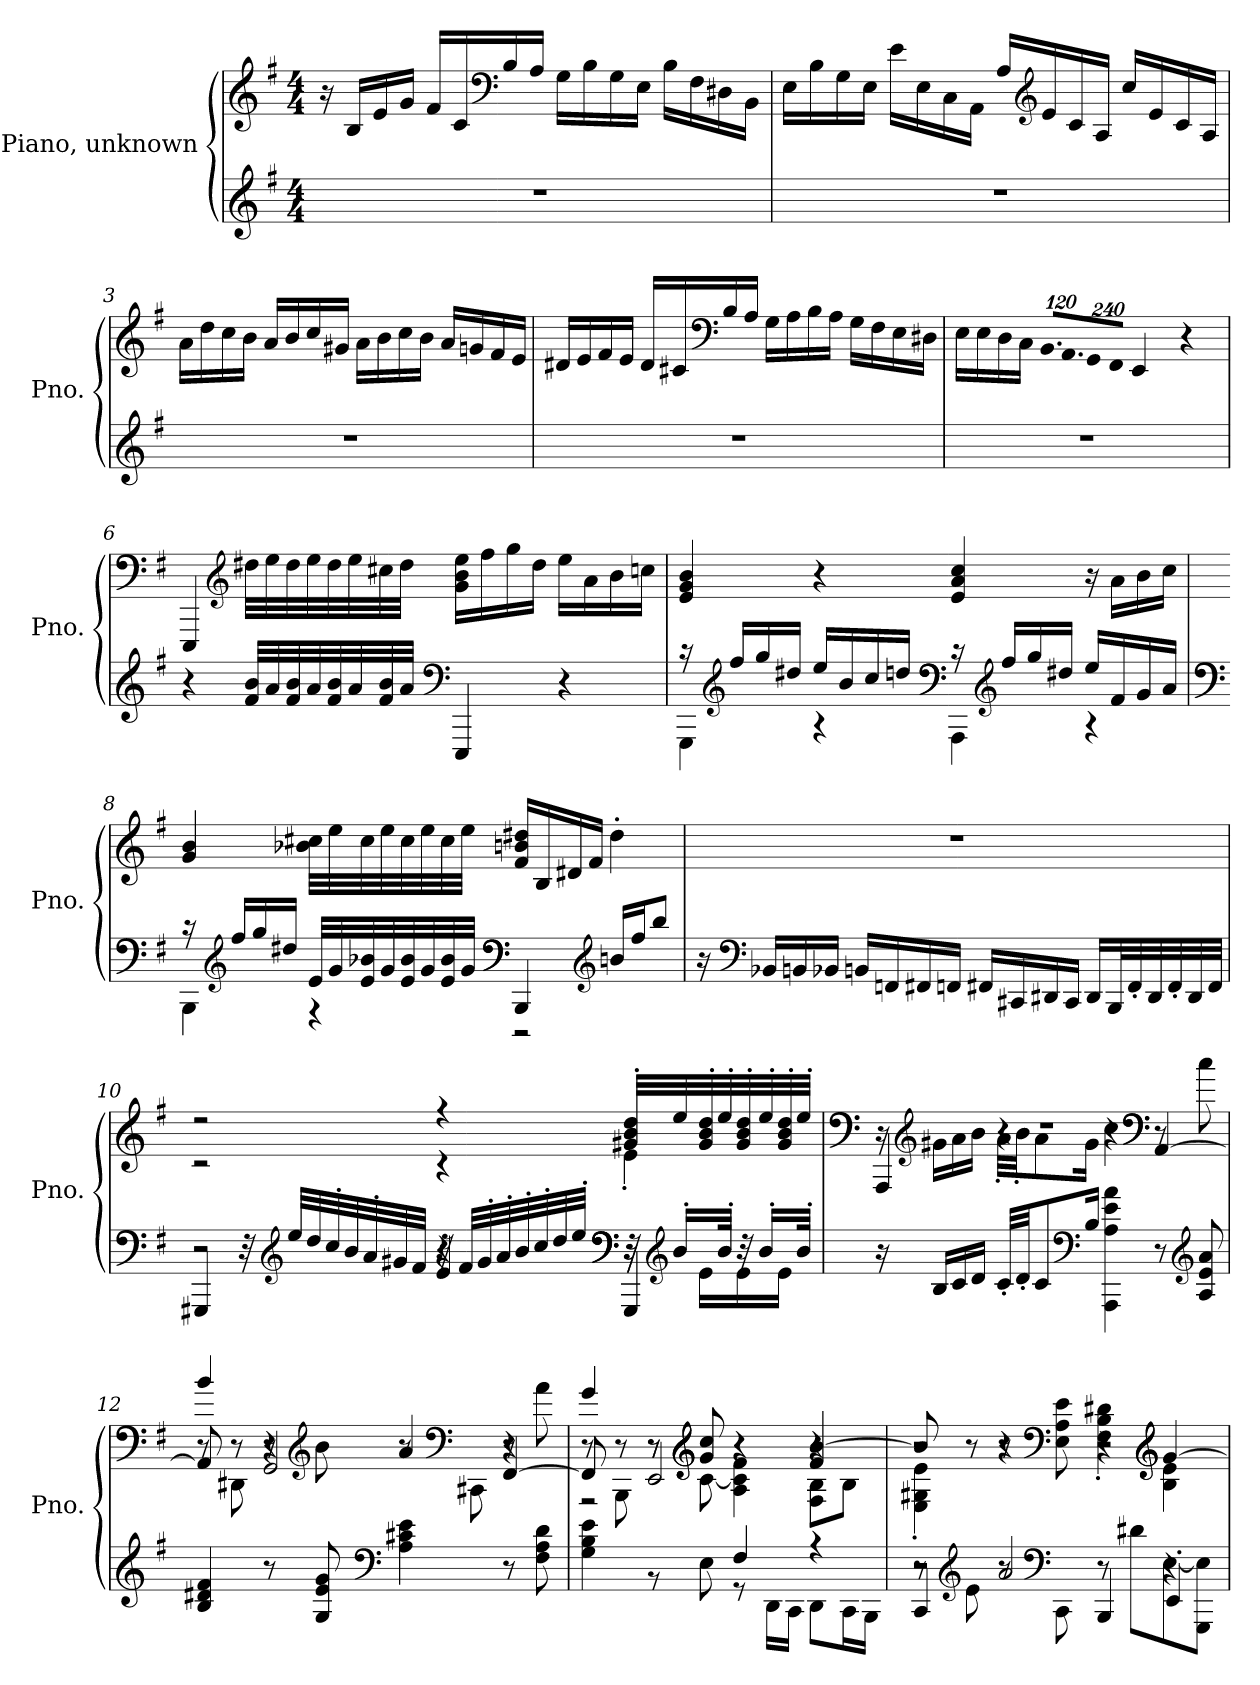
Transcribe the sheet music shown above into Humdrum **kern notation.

**kern	**kern
*part1	*part1
*staff2	*staff1
*I"Piano, unknown	*
*I'Pno.	*
*clefG2	*clefG2
*k[f#]	*k[f#]
*M4/4	*M4/4
*MM120	*MM120
=1	=1
1r	16r
.	16B/LL
.	16e/
.	16g/JJ
.	16f#/LL
.	16c/
*	*clefF4
.	16B/
.	16A/JJ
.	16G\LL
.	16B\
.	16G\
.	16E\JJ
.	16B\LL
.	16F#\
.	16D#X\
.	16BB\JJ
=2	=2
1r	16E\LL
.	16B\
.	16G\
.	16E\JJ
.	16e\LL
.	16E\
.	16C\
.	16AA\JJ
.	16A/LL
*	*clefG2
.	16e/
.	16c/
.	16A/JJ
.	16cc/LL
.	16e/
.	16c/
.	16A/JJ
!!LO:LB:g=z
=3	=3
1r	16a\LL
.	16dd\
.	16cc\
.	16b\JJ
.	16a/LL
.	16b/
.	16cc/
.	16g#X/JJ
.	16a\LL
.	16b\
.	16cc\
.	16b\JJ
.	16a/LL
.	16gn/
.	16f#/
.	16e/JJ
=4	=4
1r	16d#X/LL
.	16e/
.	16f#/
.	16e/JJ
.	16d#/LL
.	16c#X/
*	*clefF4
.	16B/
.	16A/JJ
.	16G\LL
.	16A\
.	16B\
.	16A\JJ
.	16G\LL
.	16F#\
.	16E\
.	16D#X\JJ
!!LO:LB:g=z
=5	=5
1r	16E\LL
.	16E\
.	16D\
.	16C\JJ
*	*Xbrackettup
!	!LO:N:vis=32.
.	1920%103BB/LLL
!	!LO:N:vis=32.
.	1920%103AA/J
!	!LO:N:vis=16
.	1920%137GG/
!	!LO:N:vis=16
.	1920%137FF#/JJ
.	4EE/
.	4r
=6	=6
4r	4EEE/
*	*clefG2
32f#/ 32b/LLL	32dd#X\LLL
32a/	32ee\
32f#/ 32b/	32dd#\
32a/	32ee\
32f#/ 32b/	32dd#\
32a/	32ee\
32f#/ 32b/	32cc#X\
32a/JJJ	32dd#\JJJ
*clefF4	*
4EEE/	16g\ 16b\ 16ee\LL
.	16ff#\
.	16gg\
.	16dd#\JJ
4r	16ee\LL
.	16a\
.	16b\
.	16ccn\JJ
!!LO:LB:g=z
=7	=7
*^	*
16r	4GGG\	4e/ 4g/ 4b/
*clefG2	*	*
16ff#/LL	.	.
16gg/	.	.
16dd#X/JJ	.	.
16ee/LL	4r	4r
16b/	.	.
16cc/	.	.
16ddn/JJ	.	.
*clefF4	*	*
16r	4AAA\	4e/ 4a/ 4cc/
*clefG2	*	*
16ff#/LL	.	.
16gg/	.	.
16dd#X/JJ	.	.
16ee/LL	4r	16r
16f#/	.	16a\LL
16g/	.	16b\
16a/JJ	.	16cc\JJ
!!LO:LB:g=z
=8	=8	=8
*clefF4	*	*
16r	4BBB\	4g/ 4b/
*clefG2	*	*
16ff#/LL	.	.
16gg/	.	.
16dd#X/JJ	.	.
32e/LLL	4r	32b-X\ 32cc#X\LLL
32g/	.	32ee\
32e/ 32b-X/	.	32cc#\
32g/	.	32ee\
32e/ 32b-/	.	32cc#\
32g/	.	32ee\
32e/ 32b-/	.	32cc#\
32g/JJJ	.	32ee\JJJ
*clefF4	*	*
4BBB/	2r	16f#/ 16bn/ 16dd#X/LL
.	.	16B/
.	.	16d#X/
.	.	16f#/JJ
*clefG2	*	*
16bn/LL	.	4dd#'\
16ff#/J	.	.
8bb/J	.	.
*v	*v	*
!!LO:LB:g=z
=9	=9
16r	1r
*clefF4	*
16BB-X/LL	.
16BBn/	.
16BB-X/JJ	.
16BBn/LL	.
16FFn/	.
16FF#X/	.
16FFn/JJ	.
16FF#X/LL	.
16CC#X/	.
16DD#X/	.
16CC#/JJ	.
16DD#/LL	.
32BBB/L	.
32FF#'/	.
32DD#/	.
32FF#'/	.
32DD#/	.
32FF#/JJJ	.
!!LO:PB:g=z
=10	=10
*^	*^
*	*^	*	*
4GGG#X/	2r	2r	2r	2r
32r	.	.	.	.
*clefG2	*	*	*	*
32ee/LLL	.	.	.	.
32dd/	.	.	.	.
32cc'/	.	.	.	.
32b/	.	.	.	.
32a'/	.	.	.	.
32g#X/	.	.	.	.
32f#/JJJ	.	.	.	.
32r	4r	4e/	4r	4r
32f#/LLL	.	.	.	.
32g#'/	.	.	.	.
32a'/	.	.	.	.
32b'/	.	.	.	.
32cc'/	.	.	.	.
32dd/	.	.	.	.
32ee'/JJJ	.	.	.	.
*clefF4	*	*	*	*
32r	16r	4GGG#/	32g#X/' 32b/' 32dd/'LLL	4e'\
*clefG2	*	*	*	*
16b'/LL	.	.	32ee/	.
.	16e\LL	.	32g#/' 32b/' 32dd/'	.
32b'/JJk	.	.	32ee'/	.
32r	16e\	.	32g#/' 32b/' 32dd/'	.
16b'/LL	.	.	32ee'/	.
.	16e\JJ	.	32g#/' 32b/' 32dd/'	.
32b'/JJk	.	.	32ee'/JJJ	.
*v	*v	*v	*	*
*	*v	*v
!!LO:LB:g=z
=11	=11
*	*clefF4
*	*^
*	*	*^
16r	1r	16r	4AAA/
*	*clefG2	*	*
16B/LL	.	16g#X\LL	.
16c/	.	16a\	.
16d/JJ	.	16b\JJ	.
32c'/LLL	.	32a'\LLL	4r
32d'/JJ	.	32b'\JJ	.
8c/	.	8a\	.
*clefF4	*	*	*
16B/Jk	.	16g#\Jk	.
4AAA\ 4A\ 4e\ 4a\	.	4cc\	4r
*	*clefF4	*	*
8r	.	8r	[4AA/
*clefG2	*	*	*
8A/ 8e/ 8a/	.	8cc\	.
=12	=12	=12	=12
4B/ 4d#X/ 4f#/	4b/	8r	8AA/]
.	.	8DD#X\	8r
8r	4r	8r	2GG/
*	*clefG2	*	*
8G/ 8e/ 8g/	.	8b\	.
*clefF4	*	*	*
4A\ 4c#X\ 4e\	4a/	8r	.
*	*clefF4	*	*
.	.	8CC#X\	.
8r	4r	8r	[4FF#/
8F#\ 8A\ 8d#\	.	8a\	.
!!LO:LB:g=z	!!	!!
=13	=13	=13	=13
*^	*	*	*
2r	4G\ 4B\ 4e\	4g/	8r	8FF#/]
.	.	.	8BBB\	8r
.	8r	8r	8r	2EE/
*	*	*clefG2	*	*
.	8E\	8g/ 8cc/	[8c\	.
4F#/	8r	4r	4A\ 4c\] 4f#\	.
.	16DD\LL	.	.	.
.	16CC\JJ	.	.	.
4r	8DD\L	4f#/ [4b/	8F#\ 8B\L	4r
.	16CC\L	.	8B\J	.
.	16BBB\JJ	.	.	.
=14	=14	=14	=14	=14
*	*^	*	*	*
4CC/	8r	2r	8b/]	4E\' 4G#X\' 4e\'	2r
*clefG2	*	*	*	*	*
.	8e\	.	8r	.	.
2a/	8r	.	4r	8r	.
*clefF4	*	*	*clefF4	*	*
.	8CC\	.	.	8E\ 8A\ 8e\	.
.	8r	4BBB/	2r	4F#\' 4B\' 4d#X\'	4r
.	8d#X\L	.	.	.	.
*	*	*	*clefG2	*	*
4r	[8E\	4EE'/	.	4B\ 4e\	[4g/
.	8GGG\ 8E\]J	.	.	.	.
*v	*v	*v	*	*	*
*	*v	*v	*v
=	=
*-	*-
